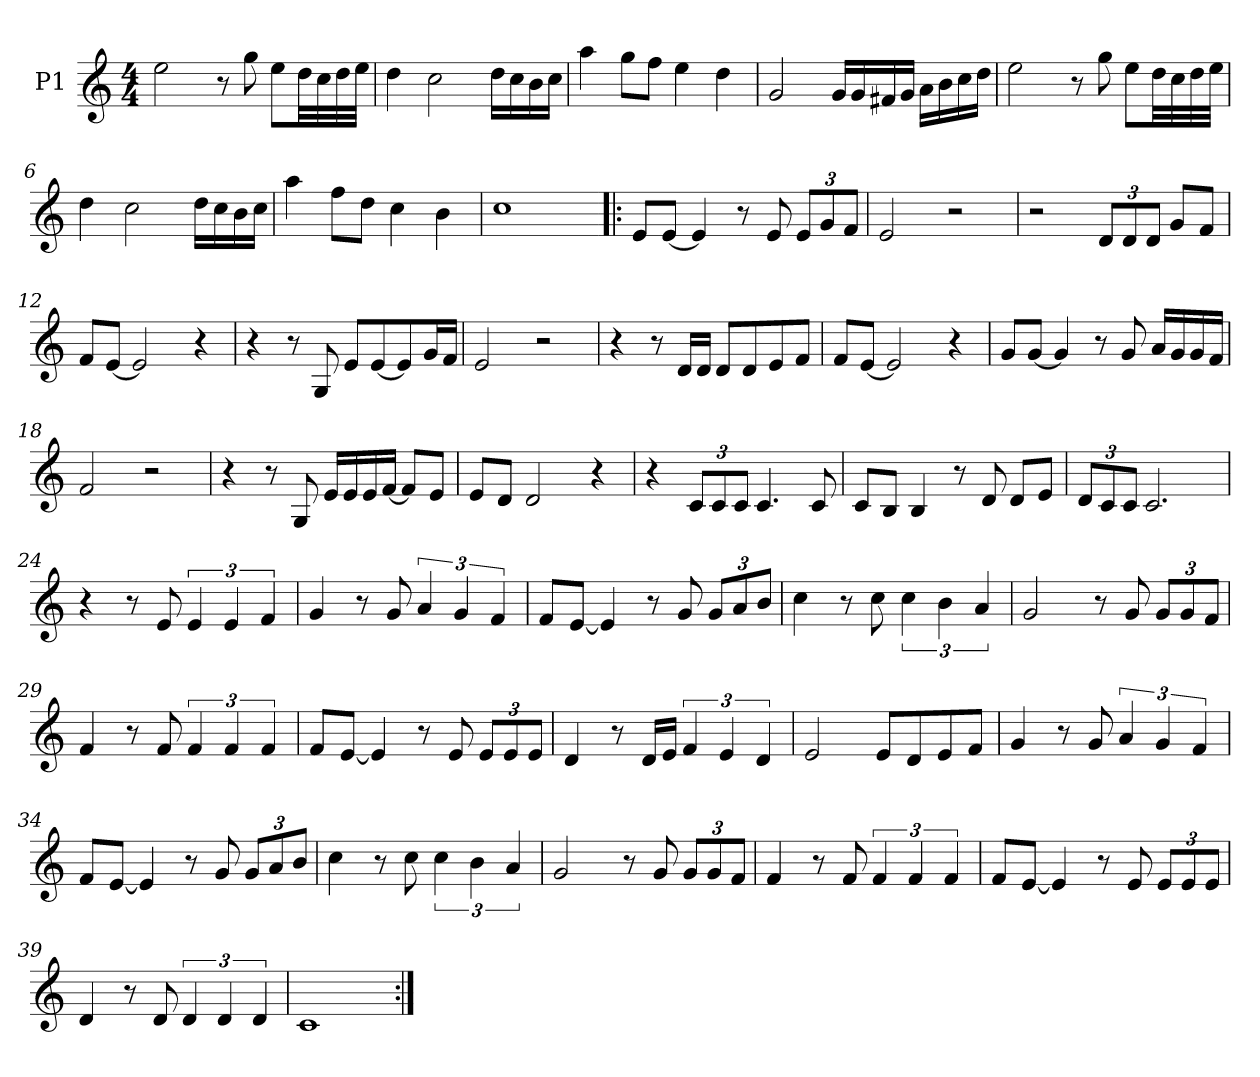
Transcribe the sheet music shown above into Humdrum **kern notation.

**kern
*part1
*staff1
*I"P1
*clefG2
*k[]
*M4/4
*MM81
=1
2ee\
8r
8gg\
8ee\L
32dd\LL
32cc\
32dd\
32ee\JJJ
=2
4dd\
2cc\
16dd\LL
16cc\
16b\
16cc\JJ
=3
4aa\
8gg\L
8ff\J
4ee\
4dd\
=4
2g/
16g/LL
16g/
16f#X/
16g/JJ
16a\LL
16b\
16cc\
16dd\JJ
!!LO:LB:g=z
=5
2ee\
8r
8gg\
8ee\L
32dd\LL
32cc\
32dd\
32ee\JJJ
=6
4dd\
2cc\
16dd\LL
16cc\
16b\
16cc\JJ
=7
4aa\
8ff\L
8dd\J
4cc\
4b\
=8
1cc
=9!|:
8e/L
[<8e/J
4e/]
8r
8e/
*Xbrackettup
12e/L
12g/
12f/J
=10
2e/
2r
!!LO:LB:g=z
=11
2r
12d/L
12d/
12d/J
8g/L
8f/J
=12
8f/L
[<8e/J
2e/]
4r
=13
4r
8r
8G/
8e/L
[<8e/
8e/]
16g/L
16f/JJ
=14
2e/
2r
=15
4r
8r
16d/LL
16d/JJ
8d/L
8d/
8e/
8f/J
=16
8f/L
[<8e/J
2e/]
4r
!!LO:LB:g=z
=17
8g/L
[<8g/J
4g/]
8r
8g/
16a/LL
16g/
16g/
16f/JJ
=18
2f/
2r
=19
4r
8r
8G/
16e/LL
16e/
16e/
[<16f/JJ
8f/L]
8e/J
=20
8e/L
8d/J
2d/
4r
=21
4r
12c/L
12c/
12c/J
4.c/
8c/
!!LO:LB:g=z
=22
8c/L
8B/J
4B/
8r
8d/
8d/L
8e/J
=23
12d/L
12c/
12c/J
2.c/
=24
4r
8r
8e/
*brackettup
6e/
6e/
6f/
=25
4g/
8r
8g/
6a/
6g/
6f/
=26
8f/L
[<8e/J
4e/]
8r
8g/
*Xbrackettup
12g/L
12a/
12b/J
!!LO:LB:g=z
=27
4cc\
8r
8cc\
*brackettup
6cc\
6b\
6a/
=28
2g/
8r
8g/
*Xbrackettup
12g/L
12g/
12f/J
=29
4f/
8r
8f/
*brackettup
6f/
6f/
6f/
=30
8f/L
[<8e/J
4e/]
8r
8e/
*Xbrackettup
12e/L
12e/
12e/J
=31
4d/
8r
16d/LL
16e/JJ
*brackettup
6f/
6e/
6d/
!!LO:LB:g=z
=32
2e/
8e/L
8d/
8e/
8f/J
=33
4g/
8r
8g/
6a/
6g/
6f/
=34
8f/L
[<8e/J
4e/]
8r
8g/
*Xbrackettup
12g/L
12a/
12b/J
=35
4cc\
8r
8cc\
*brackettup
6cc\
6b\
6a/
=36
2g/
8r
8g/
*Xbrackettup
12g/L
12g/
12f/J
!!LO:LB:g=z
=37
4f/
8r
8f/
*brackettup
6f/
6f/
6f/
=38
8f/L
[<8e/J
4e/]
8r
8e/
*Xbrackettup
12e/L
12e/
12e/J
=39
4d/
8r
8d/
*brackettup
6d/
6d/
6d/
=40
1c
=:|!
*-
